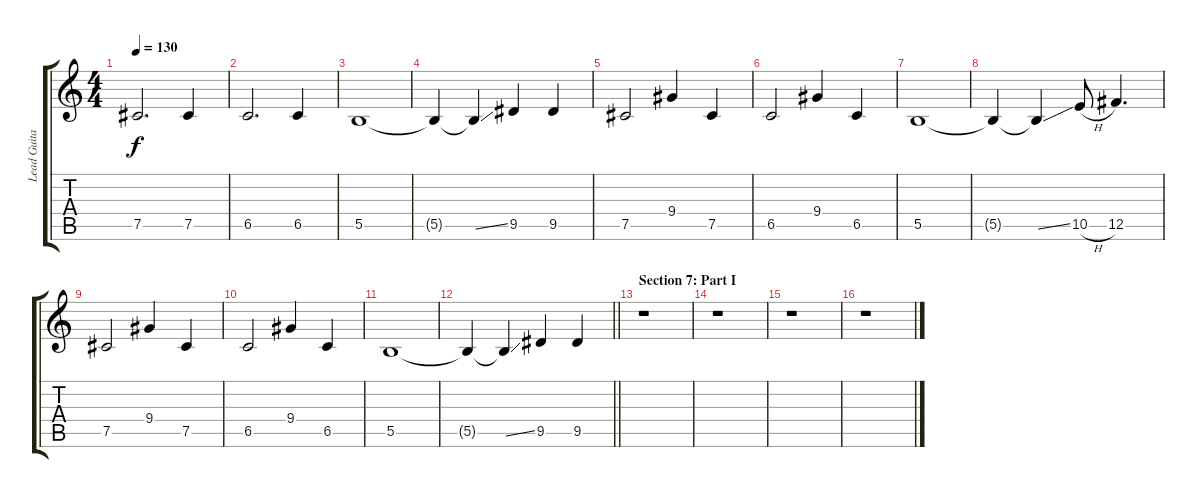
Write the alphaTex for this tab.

\track ("Lead Guitar 1 (Distortion)" "Lead Guita") {instrument distortionguitar}
\staff {score tabs}
\tuning (Db4 Ab3 E3 B2 Gb2 Db2) {hide}
\ts (4 4)
\tempo 130
\clef g2
\ks c
7.5.2{d dy f} 7.5.4 |
6.5.2{d} 6.5.4 |
5.5.1 |
5.5{t}.4 5.5{ss t}.4 9.5.4 9.5.4 |
7.5.2 9.4.4 7.5.4 |
6.5.2 9.4.4 6.5.4 |
5.5.1 |
5.5{t}.4 5.5{ss t}.4 10.5{h}.8 12.5.4{d} |
7.5.2 9.4.4 7.5.4 |
6.5.2 9.4.4 6.5.4 |
5.5.1 |
\barLineRight lightlight
5.5{t}.4 5.5{ss t}.4 9.5.4 9.5.4 |
\section ("" "Section 7: Part I")
r.1 |
r.1 |
r.1 |
r.1
